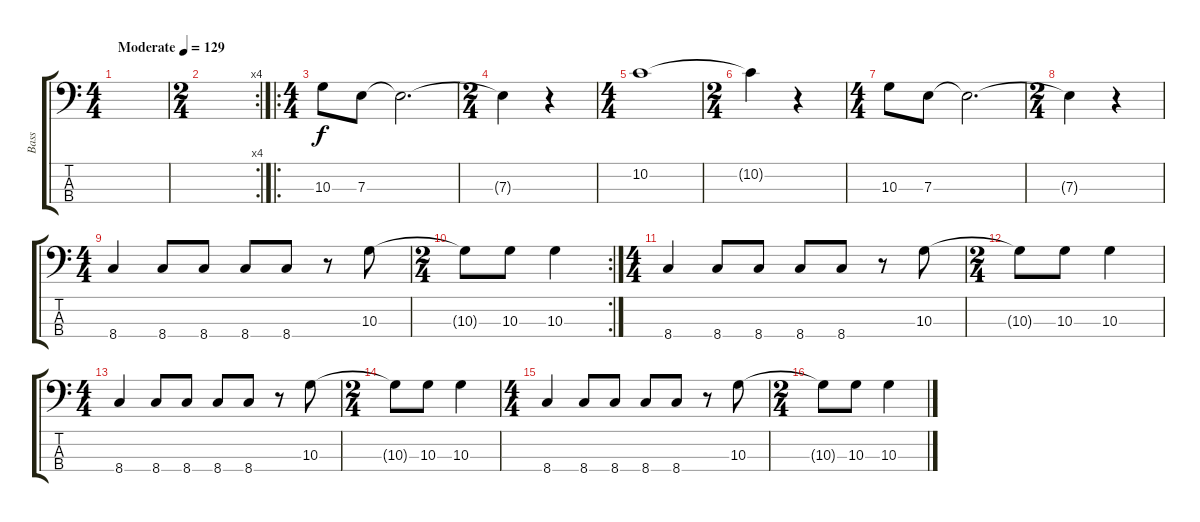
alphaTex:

\track ("Bass" "Bass") {instrument electricbasspick}
\staff {score tabs}
\tuning (G2 D2 A1 E1) {hide}
\ts (4 4)
\tempo (129 "Moderate")
\clef f4
\ks c
|
\rc 4
\ts (2 4)
|
\ro
\ts (4 4)
10.3.8 7.3.8 7.3{t}.2{d} |
\ts (2 4)
7.3{t}.4 r.4 |
\ts (4 4)
10.2.1 |
\ts (2 4)
10.2{t}.4 r.4 |
\ts (4 4)
10.3.8 7.3.8 7.3{t}.2{d} |
\ts (2 4)
7.3{t}.4 r.4 |
\ts (4 4)
8.4.4 8.4.8 8.4.8 8.4.8 8.4.8 r.8 10.3.8 |
\rc 2
\ts (2 4)
10.3{t}.8 10.3.8 10.3.4 |
\ts (4 4)
8.4.4 8.4.8 8.4.8 8.4.8 8.4.8 r.8 10.3.8 |
\ts (2 4)
10.3{t}.8 10.3.8 10.3.4 |
\ts (4 4)
8.4.4 8.4.8 8.4.8 8.4.8 8.4.8 r.8 10.3.8 |
\ts (2 4)
10.3{t}.8 10.3.8 10.3.4 |
\ts (4 4)
8.4.4 8.4.8 8.4.8 8.4.8 8.4.8 r.8 10.3.8 |
\ts (2 4)
10.3{t}.8 10.3.8 10.3.4
